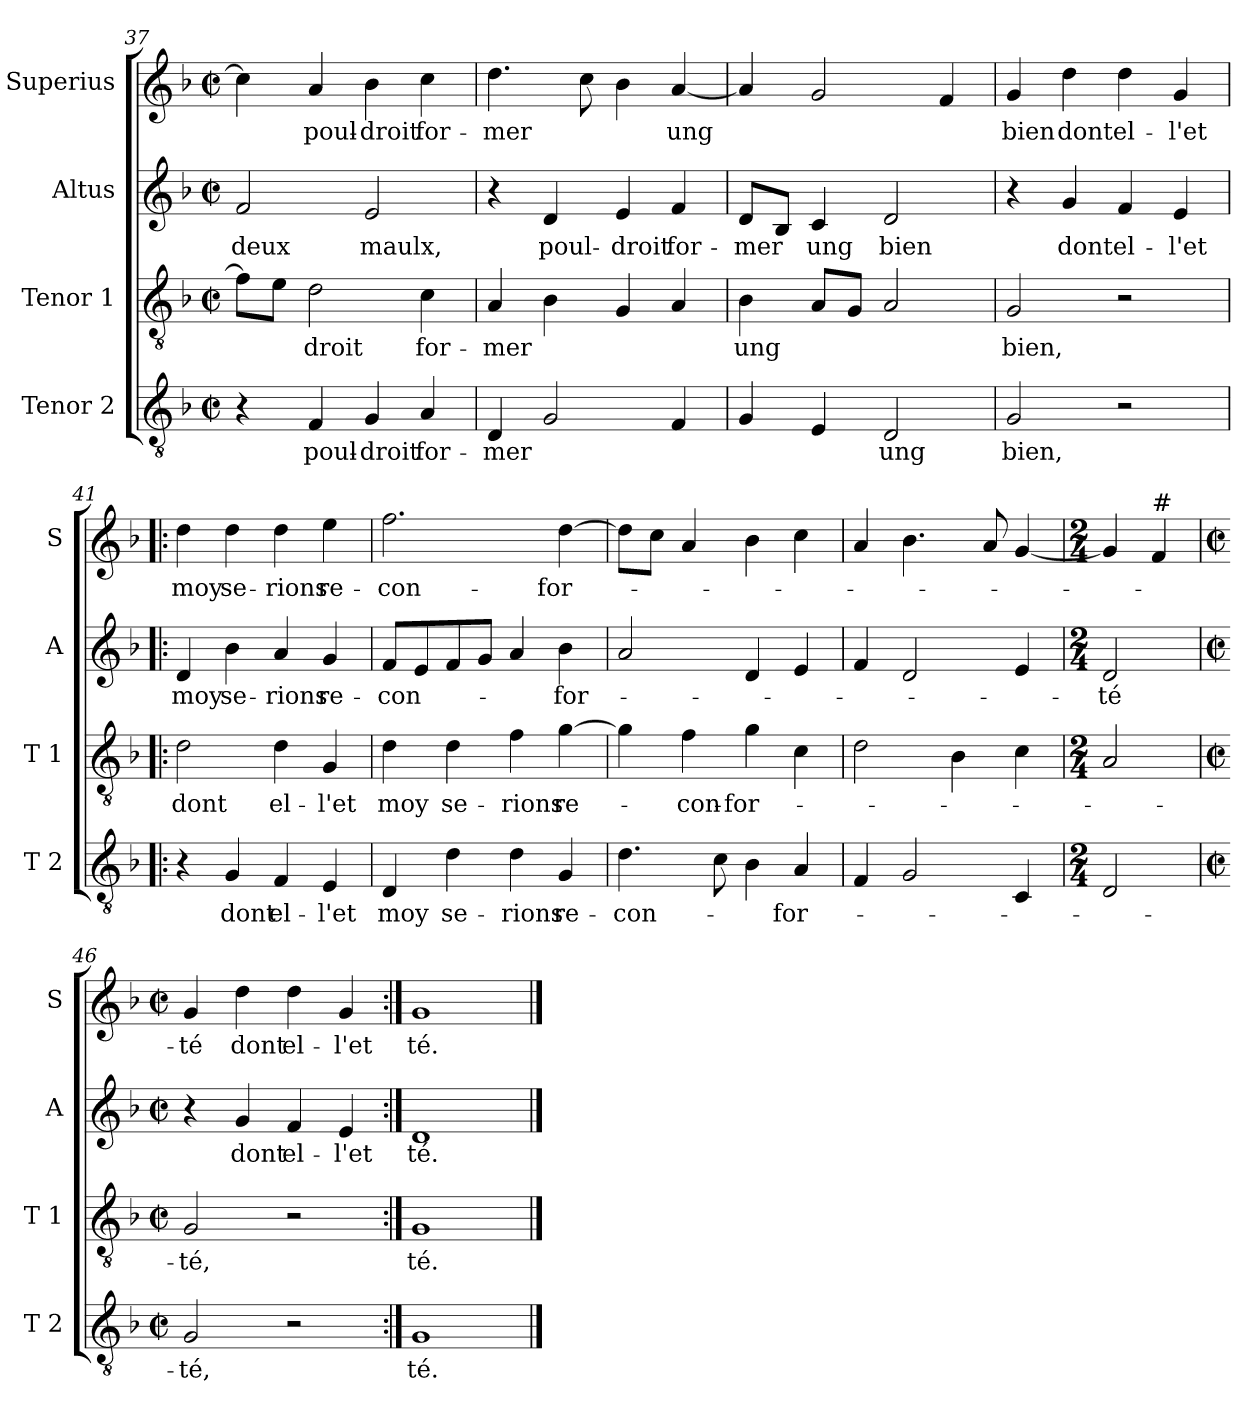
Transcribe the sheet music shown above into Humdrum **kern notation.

**kern	**text	**kern	**text	**kern	**text	**kern	**text
*part4	*part4	*part3	*part3	*part2	*part2	*part1	*part1
*staff4	*staff4	*staff3	*staff3	*staff2	*staff2	*staff1	*staff1
*I"Tenor 2	*	*I"Tenor 1	*	*I"Altus	*	*I"Superius	*
*I'T 2	*	*I'T 1	*	*I'A	*	*I'S	*
!!LO:LB:g=z
*clefGv2	*	*clefGv2	*	*clefG2	*	*clefG2	*
*k[b-]	*	*k[b-]	*	*k[b-]	*	*k[b-]	*
*F:	*	*F:	*	*F:	*	*F:	*
*M2/2	*	*M2/2	*	*M2/2	*	*M2/2	*
*met(c|)	*	*met(c|)	*	*met(c|)	*	*met(c|)	*
=37	=37	=37	=37	=37	=37	=37	=37
4r	.	8f\L]	.	2f/	deux	4cc\]	.
.	.	8e\J	.	.	.	.	.
4F/	poul-	2d\	droit	.	.	4a/	poul-
4G/	-droit	.	.	2e/	maulx,	4b-\	-droit
4A/	for-	4c\	for-	.	.	4cc\	for-
=38	=38	=38	=38	=38	=38	=38	=38
4D/	-mer	4A/	-mer	4r	.	4.dd\	-mer
2G/	.	4B-\	.	4d/	poul-	.	.
.	.	.	.	.	.	8cc\	.
.	.	4G/	.	4e/	-droit	4b-\	.
4F/	.	4A/	.	4f/	for-	[4a/	ung
=39	=39	=39	=39	=39	=39	=39	=39
4G/	.	4B-\	ung	8d/L	-mer	4a/]	.
.	.	.	.	8B-/J	.	.	.
4E/	.	8A/L	.	4c/	ung	2g/	.
.	.	8G/J	.	.	.	.	.
2D/	ung	2A/	.	2d/	bien	.	.
.	.	.	.	.	.	4f/	.
=40	=40	=40	=40	=40	=40	=40	=40
2G/	bien,	2G/	bien,	4r	.	4g/	bien
.	.	.	.	4g/	dont	4dd\	dont
2r	.	2r	.	4f/	el-	4dd\	el-
.	.	.	.	4e/	-l'et	4g/	-l'et
=41!|:	=41!|:	=41!|:	=41!|:	=41!|:	=41!|:	=41!|:	=41!|:
4r	.	2d\	dont	4d/	moy	4dd\	moy
4G/	dont	.	.	4b-\	se-	4dd\	se-
4F/	el-	4d\	el-	4a/	-rions	4dd\	-rions
4E/	-l'et	4G/	-l'et	4g/	re-	4ee\	re-
!!LO:LB:g=z
=42	=42	=42	=42	=42	=42	=42	=42
4D/	moy	4d\	moy	8f/L	-con-	2.ff\	-con-
.	.	.	.	8e/	.	.	.
4d\	se-	4d\	se-	8f/	.	.	.
.	.	.	.	8g/J	.	.	.
4d\	-rions	4f\	-rions	4a/	.	.	.
4G/	re-	[4g\	re-	4b-\	-for-	[4dd\	-for-
=43	=43	=43	=43	=43	=43	=43	=43
4.d\	-con-	4g\]	.	2a/	.	8dd\L]	.
.	.	.	.	.	.	8cc\J	.
.	.	4f\	-con-	.	.	4a/	.
8c\	.	.	.	.	.	.	.
4B-\	.	4g\	-for-	4d/	.	4b-\	.
4A/	-for-	4c\	.	4e/	.	4cc\	.
=44	=44	=44	=44	=44	=44	=44	=44
4F/	.	2d\	.	4f/	.	4a/	.
2G/	.	.	.	2d/	.	4.b-\	.
.	.	4B-\	.	.	.	.	.
.	.	.	.	.	.	8a/	.
4C/	.	4c\	.	4e/	.	[4g/	.
=45	=45	=45	=45	=45	=45	=45	=45
*M2/4	*	*M2/4	*	*M2/4	*	*M2/4	*
2D/	.	2A/	.	2d/	-té	4g/]	.
!	!	!	!	!	!	!LO:TX:a:t=#	!
.	.	.	.	.	.	4f/	.
=46	=46	=46	=46	=46	=46	=46	=46
*M2/2	*	*M2/2	*	*M2/2	*	*M2/2	*
*met(c|)	*	*met(c|)	*	*met(c|)	*	*met(c|)	*
2G/	-té,	2G/	-té,	4r	.	4g/	-té
.	.	.	.	4g/	dont	4dd\	dont
2r	.	2r	.	4f/	el-	4dd\	el-
.	.	.	.	4e/	-l'et	4g/	-l'et
=47:|!	=47:|!	=47:|!	=47:|!	=47:|!	=47:|!	=47:|!	=47:|!
1G	té.	1G	té.	1d	té.	1g	té.
==	==	==	==	==	==	==	==
*-	*-	*-	*-	*-	*-	*-	*-
